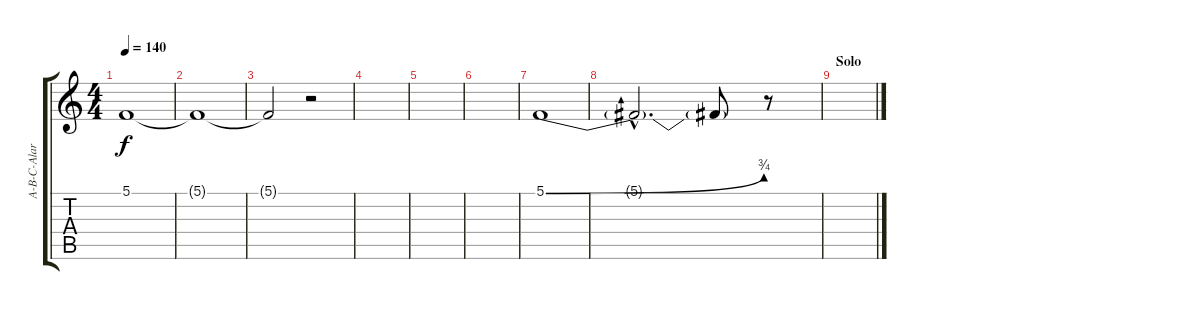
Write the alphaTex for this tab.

\track ("A-B-C-Alarm" "A-B-C-Alar") {instrument lead3calliope}
\staff {score tabs}
\tuning (C4 G3 Eb3 Bb2 F2 C2) {hide}
\ts (4 4)
\tempo 140
\clef g2
\ks c
5.1{t}.1{dy f} |
5.1{t}.1 |
5.1{t}.2 r.2 |
|
|
|
5.1{be (bend 0 0 60 3)}.1 |
5.1{hac t}.2{d} 5.1{t}.8 r.8 |
\section ("" "Solo")
